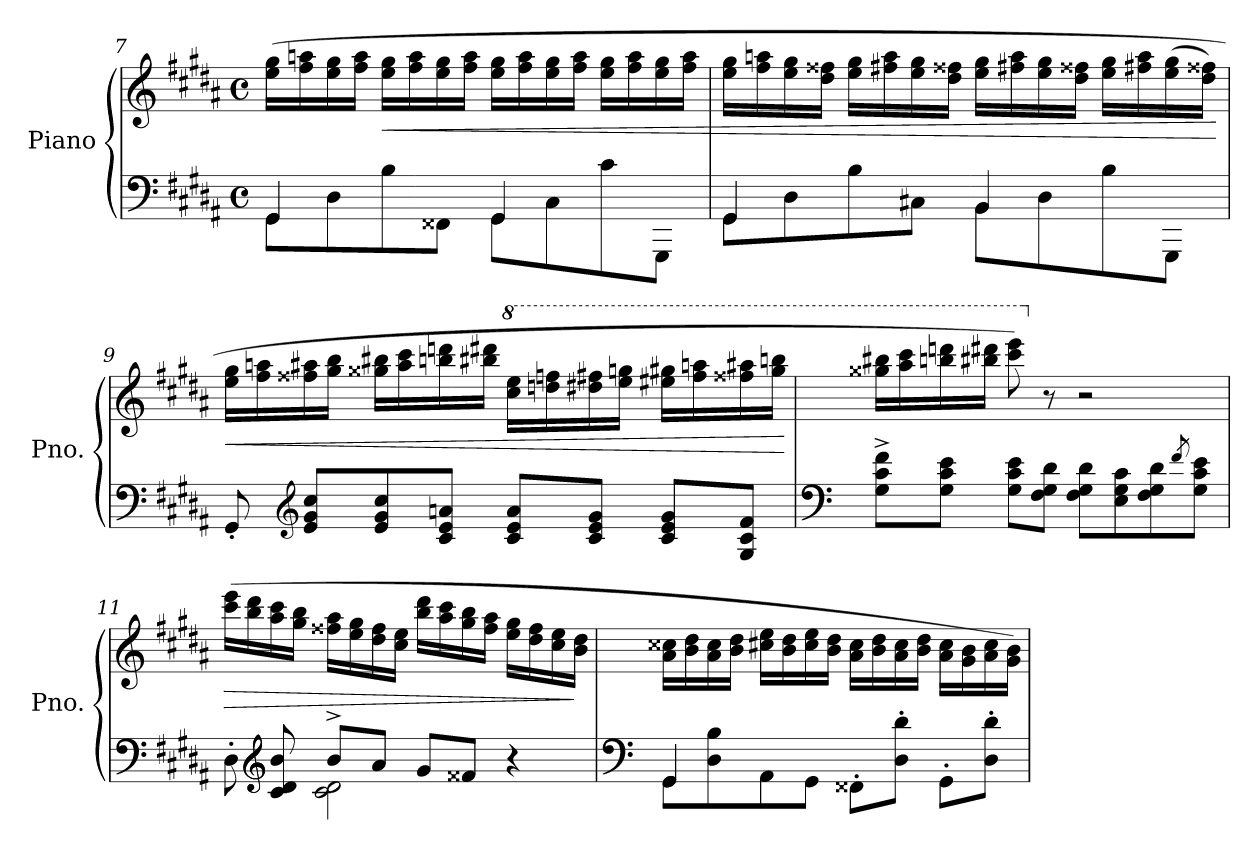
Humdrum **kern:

**kern	**kern	**dynam
*part1	*part1	*part1
*staff2	*staff1	*staff1/2
*I"Piano	*	*
*I'Pno.	*	*
!!LO:LB:g=z
*clefF4	*clefG2	*
*k[f#c#g#d#a#]	*k[f#c#g#d#a#]	*
*M4/4	*M4/4	*
*met(c)	*met(c)	*
=7	=7	=7
*^	*	*
4GG#/	8GG#\L	(>16ee\ 16gg#\LL	.
.	.	16ff#\ 16aan\	.
.	8D#\	16ee\ 16gg#\	.
.	.	16ff#\ 16aa\JJ	.
!	!	!	!LO:HP:b
4ryy	8B\	16ee\ 16gg#\LL	<
.	.	16ff#\ 16aa\	.
.	8FF##X\J	16ee\ 16gg#\	.
.	.	16ff#\ 16aa\JJ	.
4GG#/	8GG#\L	16ee\ 16gg#\LL	.
.	.	16ff#\ 16aa\	.
.	8C#\	16ee\ 16gg#\	.
.	.	16ff#\ 16aa\JJ	.
4ryy	8c#\	16ee\ 16gg#\LL	.
.	.	16ff#\ 16aa\	.
.	8GGG#/J	16ee\ 16gg#\	.
.	.	16ff#\ 16aa\JJ	.
=8	=8	=8	=8
4GG#/	8GG#\L	16ee\ 16gg#\LL	.
.	.	16ff#\ 16aan\	.
.	8D#\	16ee\ 16gg#\	.
.	.	16dd#\ 16ff##X\JJ	.
4ryy	8B\	16ee\ 16gg#\LL	.
.	.	16ff#X\ 16aa\	.
.	8C#X\J	16ee\ 16gg#\	.
.	.	16dd#\ 16ff##X\JJ	.
4BB/	8BB\L	16ee\ 16gg#\LL	.
.	.	16ff#X\ 16aa\	.
.	8D#\	16ee\ 16gg#\	.
.	.	16dd#\ 16ff##X\JJ	.
4ryy	8B\	16ee\ 16gg#\LL	.
.	.	16ff#X\ 16aa\	.
.	8GGG#/J	(>16ee\ 16gg#\	.
.	.	16dd#\ 16ff##X\JJ)	.
*v	*v	*	*
.	.	[
!!LO:LB:g=z
=9	=9	=9
!	!	!LO:HP:b
8GG#'/	16ee\ 16gg#\LL	<
.	16ff#\ 16aan\	.
*clefG2	*	*
8e/ 8g#/ 8cc#/L	16ff##X\ 16aa#X\	.
.	16gg#\ 16bb\JJ	.
8e/ 8g#/ 8cc#/	16gg##X\ 16bb#X\LL	.
.	16aa#\ 16ccc#\	.
8c#/ 8e/ 8an/J	16bbn\ 16dddn\	.
.	16bb#X\ 16ddd#X\JJ	.
*	*8va	*
8c#/ 8e/ 8a/L	16ccc#\ 16eee\LL	.
.	16dddn\ 16fffn\	.
8c#/ 8e/ 8g#/J	16ddd#X\ 16fff#X\	.
.	16eee\ 16gggn\JJ	.
8c#/ 8e/ 8g#/L	16eee#X\ 16ggg#X\LL	.
.	16fff#\ 16aaan\	.
8G#/ 8c#/ 8f#/J	16fff##X\ 16aaa#X\	.
.	16ggg#\ 16bbbn\JJ	.
.	.	[
=10	=10	=10
*clefF4	*	*
8G#\^ 8c#\^ 8f#\^L	16ggg##X\ 16bbb#X\LL	.
.	16aaa#\ 16cccc#\	.
8G#\ 8c#\ 8e\J	16bbbn\ 16ddddn\	.
.	16bbb#X\ 16dddd#X\JJ	.
8G#\ 8c#\ 8e\L	8cccc#\ 8eeee\)	.
*	*X8va	*
8F#\ 8G#\ 8d#\J	8r	.
8F#\ 8G#\ 8d#\L	2r	.
8E\ 8G#\ 8c#\	.	.
8F#\ 8G#\ 8d#\	.	.
8qf#/	.	.
8G#\ 8c#\ 8e\J	.	.
!!LO:PB:g=z
=11	=11	=11
*^	*	*
!	!	!	!LO:HP:b
8D#'\	8ryy	(>16ccc#\ 16eee\LL	>
.	.	16bb\ 16ddd#\	.
*clefG2	*	*	*
8c#/ 8d#/ 8b/	8ryy	16aa#\ 16ccc#\	.
.	.	16gg#\ 16bb\JJ	.
8b^/L	2c#\ 2d#\	16ff##X\ 16aa#\LL	.
.	.	16ee\ 16gg#\	.
8a#/J	.	16dd#\ 16ff##\	.
.	.	16cc#\ 16ee\JJ	.
8g#/L	.	16bb\ 16ddd#\LL	.
.	.	16aa#\ 16ccc#\	.
8f##X/J	.	16gg#\ 16bb\	.
.	.	16ff##\ 16aa#\JJ	.
4r	4ryy	16ee\ 16gg#\LL	.
.	.	16dd#\ 16ff##\	.
.	.	16cc#\ 16ee\	.
.	.	16b\ 16dd#\JJ	]
=12	=12	=12	=12
*clefF4	*	*	*
4GG#/	8GG#\L	16a#\ 16cc##X\LL	.
.	.	16b\ 16dd#\	.
.	8D#\ 8B\	16a#\ 16cc##\	.
.	.	16b\ 16dd#\JJ	.
4ryy	8AA#\	16cc#X\ 16ee\LL	.
.	.	16b\ 16dd#\	.
.	8GG#\J	16cc#\ 16ee\	.
.	.	16b\ 16dd#\JJ	.
2ryy	8FF##X'\L	16a#\ 16cc#\LL	.
.	.	16b\ 16dd#\	.
.	8D#\' 8d#\'J	16a#\ 16cc#\	.
.	.	16b\ 16dd#\JJ	.
.	8GG#'\L	16a#\ 16cc#\LL	.
.	.	16g#\ 16b\	.
.	8D#\' 8d#\'J	16a#\ 16cc#\	.
.	.	16g#\ 16b\JJ)	.
*v	*v	*	*
=	=	=
*-	*-	*-
